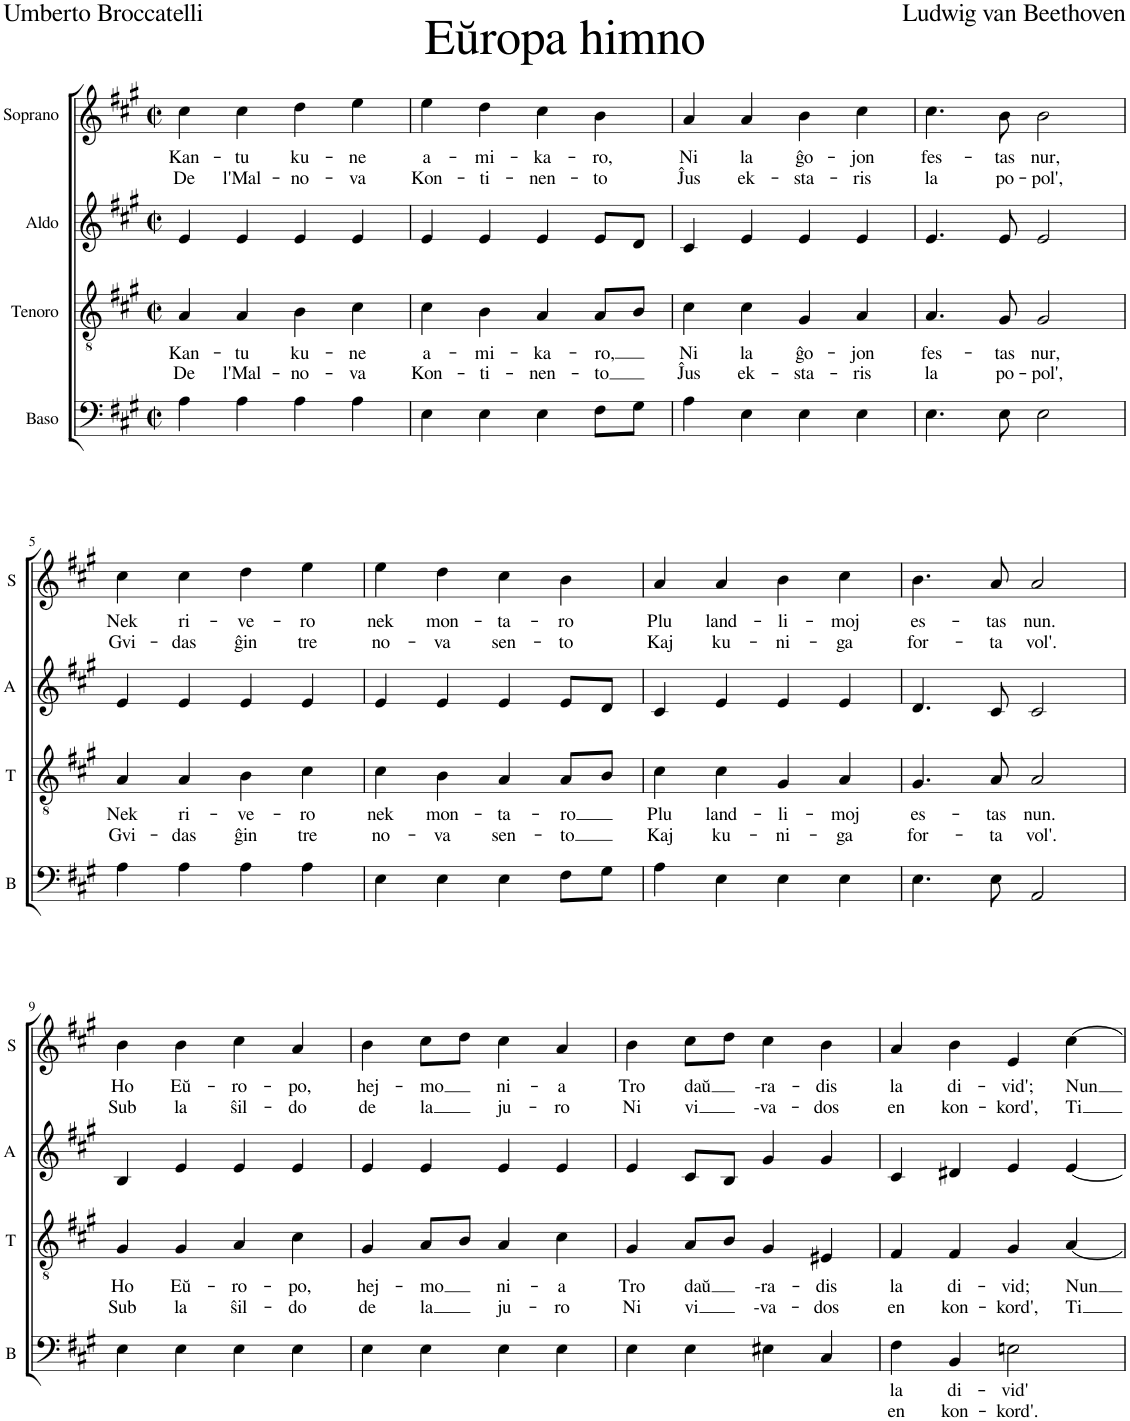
**kern	**text	**text	**kern	**text	**text	**kern	**kern	**text	**text
*part4	*part4	*part4	*part3	*part3	*part3	*part2	*part1	*part1	*part1
*staff4	*staff4	*staff4	*staff3	*staff3	*staff3	*staff2	*staff1	*staff1	*staff1
*I"Baso	*	*	*I"Tenoro	*	*	*I"Aldo	*I"Soprano	*	*
*I'B	*	*	*I'T	*	*	*I'A	*I'S	*	*
*clefF4	*	*	*clefGv2	*	*	*clefG2	*clefG2	*	*
*k[f#c#g#]	*	*	*k[f#c#g#]	*	*	*k[f#c#g#]	*k[f#c#g#]	*	*
*M4/4	*	*	*M4/4	*	*	*M4/4	*M4/4	*	*
*met(c|)	*	*	*met(c|)	*	*	*met(c|)	*met(c|)	*	*
=1	=1	=1	=1	=1	=1	=1	=1	=1	=1
!	!	!	!	!LO:LY:b	!LO:LY:b	!	!	!LO:LY:b	!LO:LY:b
4A\	.	.	4A/	Kan-	De	4e/	4cc#\	Kan-	De
!	!	!	!	!LO:LY:b	!LO:LY:b	!	!	!LO:LY:b	!LO:LY:b
4A\	.	.	4A/	tu	l'Mal-	4e/	4cc#\	tu	l'Mal-
!	!	!	!	!LO:LY:b	!LO:LY:b	!	!	!LO:LY:b	!LO:LY:b
4A\	.	.	4B\	ku-	no-	4e/	4dd\	ku-	no-
!	!	!	!	!LO:LY:b	!LO:LY:b	!	!	!LO:LY:b	!LO:LY:b
4A\	.	.	4c#\	ne	va	4e/	4ee\	ne	va
=2	=2	=2	=2	=2	=2	=2	=2	=2	=2
!	!	!	!	!LO:LY:b	!LO:LY:b	!	!	!LO:LY:b	!LO:LY:b
4E\	.	.	4c#\	a-	Kon-	4e/	4ee\	a-	Kon-
!	!	!	!	!LO:LY:b	!LO:LY:b	!	!	!LO:LY:b	!LO:LY:b
4E\	.	.	4B\	mi-	ti-	4e/	4dd\	mi-	ti-
!	!	!	!	!LO:LY:b	!LO:LY:b	!	!	!LO:LY:b	!LO:LY:b
4E\	.	.	4A/	ka-	nen-	4e/	4cc#\	ka-	nen-
!	!	!	!	!LO:LY:b	!LO:LY:b	!	!	!LO:LY:b	!LO:LY:b
8F#\L	.	.	8A/L	ro,	to	8e/L	4b\	ro,	to
8G#\J	.	.	8B/J	.	.	8d/J	.	.	.
=3	=3	=3	=3	=3	=3	=3	=3	=3	=3
!	!	!	!	!LO:LY:b	!LO:LY:b	!	!	!LO:LY:b	!LO:LY:b
4A\	.	.	4c#\	Ni	Ĵus	4c#/	4a/	Ni	Ĵus
!	!	!	!	!LO:LY:b	!LO:LY:b	!	!	!LO:LY:b	!LO:LY:b
4E\	.	.	4c#\	la	ek-	4e/	4a/	la	ek-
!	!	!	!	!LO:LY:b	!LO:LY:b	!	!	!LO:LY:b	!LO:LY:b
4E\	.	.	4G#/	ĝo-	sta-	4e/	4b\	ĝo-	sta-
!	!	!	!	!LO:LY:b	!LO:LY:b	!	!	!LO:LY:b	!LO:LY:b
4E\	.	.	4A/	jon	ris	4e/	4cc#\	jon	ris
=4	=4	=4	=4	=4	=4	=4	=4	=4	=4
!	!	!	!	!LO:LY:b	!LO:LY:b	!	!	!LO:LY:b	!LO:LY:b
4.E\	.	.	4.A/	fes-	la	4.e/	4.cc#\	fes-	la
!	!	!	!	!LO:LY:b	!LO:LY:b	!	!	!LO:LY:b	!LO:LY:b
8E\	.	.	8G#/	tas	po-	8e/	8b\	tas	po-
!	!	!	!	!LO:LY:b	!LO:LY:b	!	!	!LO:LY:b	!LO:LY:b
2E\	.	.	2G#/	nur,	pol',	2e/	2b\	nur,	pol',
!!LO:LB:g=z
=5	=5	=5	=5	=5	=5	=5	=5	=5	=5
!	!	!	!	!LO:LY:b	!LO:LY:b	!	!	!LO:LY:b	!LO:LY:b
4A\	.	.	4A/	Nek	Gvi-	4e/	4cc#\	Nek	Gvi-
!	!	!	!	!LO:LY:b	!LO:LY:b	!	!	!LO:LY:b	!LO:LY:b
4A\	.	.	4A/	ri-	das	4e/	4cc#\	ri-	das
!	!	!	!	!LO:LY:b	!LO:LY:b	!	!	!LO:LY:b	!LO:LY:b
4A\	.	.	4B\	ve-	ĝin	4e/	4dd\	ve-	ĝin
!	!	!	!	!LO:LY:b	!LO:LY:b	!	!	!LO:LY:b	!LO:LY:b
4A\	.	.	4c#\	ro	tre	4e/	4ee\	ro	tre
=6	=6	=6	=6	=6	=6	=6	=6	=6	=6
!	!	!	!	!LO:LY:b	!LO:LY:b	!	!	!LO:LY:b	!LO:LY:b
4E\	.	.	4c#\	nek	no-	4e/	4ee\	nek	no-
!	!	!	!	!LO:LY:b	!LO:LY:b	!	!	!LO:LY:b	!LO:LY:b
4E\	.	.	4B\	mon-	va	4e/	4dd\	mon-	va
!	!	!	!	!LO:LY:b	!LO:LY:b	!	!	!LO:LY:b	!LO:LY:b
4E\	.	.	4A/	ta-	sen-	4e/	4cc#\	ta-	sen-
!	!	!	!	!LO:LY:b	!LO:LY:b	!	!	!LO:LY:b	!LO:LY:b
8F#\L	.	.	8A/L	ro	to	8e/L	4b\	ro	to
8G#\J	.	.	8B/J	.	.	8d/J	.	.	.
=7	=7	=7	=7	=7	=7	=7	=7	=7	=7
!	!	!	!	!LO:LY:b	!LO:LY:b	!	!	!LO:LY:b	!LO:LY:b
4A\	.	.	4c#\	Plu	Kaj	4c#/	4a/	Plu	Kaj
!	!	!	!	!LO:LY:b	!LO:LY:b	!	!	!LO:LY:b	!LO:LY:b
4E\	.	.	4c#\	land-	ku-	4e/	4a/	land-	ku-
!	!	!	!	!LO:LY:b	!LO:LY:b	!	!	!LO:LY:b	!LO:LY:b
4E\	.	.	4G#/	li-	ni-	4e/	4b\	li-	ni-
!	!	!	!	!LO:LY:b	!LO:LY:b	!	!	!LO:LY:b	!LO:LY:b
4E\	.	.	4A/	moj	ga	4e/	4cc#\	moj	ga
=8	=8	=8	=8	=8	=8	=8	=8	=8	=8
!	!	!	!	!LO:LY:b	!LO:LY:b	!	!	!LO:LY:b	!LO:LY:b
4.E\	.	.	4.G#/	es-	for-	4.d/	4.b\	es-	for-
!	!	!	!	!LO:LY:b	!LO:LY:b	!	!	!LO:LY:b	!LO:LY:b
8E\	.	.	8A/	tas	ta	8c#/	8a/	tas	ta
!	!	!	!	!LO:LY:b	!LO:LY:b	!	!	!LO:LY:b	!LO:LY:b
2AA/	.	.	2A/	nun.	vol'.	2c#/	2a/	nun.	vol'.
!!LO:LB:g=z
=9	=9	=9	=9	=9	=9	=9	=9	=9	=9
!	!	!	!	!LO:LY:b	!LO:LY:b	!	!	!LO:LY:b	!LO:LY:b
4E\	.	.	4G#/	Ho	Sub	4B/	4b\	Ho	Sub
!	!	!	!	!LO:LY:b	!LO:LY:b	!	!	!LO:LY:b	!LO:LY:b
4E\	.	.	4G#/	Eŭ-	la	4e/	4b\	Eŭ-	la
!	!	!	!	!LO:LY:b	!LO:LY:b	!	!	!LO:LY:b	!LO:LY:b
4E\	.	.	4A/	ro-	ŝil-	4e/	4cc#\	ro-	ŝil-
!	!	!	!	!LO:LY:b	!LO:LY:b	!	!	!LO:LY:b	!LO:LY:b
4E\	.	.	4c#\	po,	do	4e/	4a/	po,	do
=10	=10	=10	=10	=10	=10	=10	=10	=10	=10
!	!	!	!	!LO:LY:b	!LO:LY:b	!	!	!LO:LY:b	!LO:LY:b
4E\	.	.	4G#/	hej-	de	4e/	4b\	hej-	de
!	!	!	!	!LO:LY:b	!LO:LY:b	!	!	!LO:LY:b	!LO:LY:b
4E\	.	.	8A/L	mo	la	4e/	8cc#\L	mo	la
.	.	.	8B/J	.	.	.	8dd\J	.	.
!	!	!	!	!LO:LY:b	!LO:LY:b	!	!	!LO:LY:b	!LO:LY:b
4E\	.	.	4A/	ni-	ju-	4e/	4cc#\	ni-	ju-
!	!	!	!	!LO:LY:b	!LO:LY:b	!	!	!LO:LY:b	!LO:LY:b
4E\	.	.	4c#\	a	ro	4e/	4a/	a	ro
=11	=11	=11	=11	=11	=11	=11	=11	=11	=11
!	!	!	!	!LO:LY:b	!LO:LY:b	!	!	!LO:LY:b	!LO:LY:b
4E\	.	.	4G#/	Tro	Ni	4e/	4b\	Tro	Ni
!	!	!	!	!LO:LY:b	!LO:LY:b	!	!	!LO:LY:b	!LO:LY:b
4E\	.	.	8A/L	daŭ	vi	8c#/L	8cc#\L	-daŭ	-vi
.	.	.	8B/J	.	.	8B/J	8dd\J	.	.
!	!	!	!	!LO:LY:b	!LO:LY:b	!	!	!LO:LY:b	!LO:LY:b
4E#X\	.	.	4G#/	-ra-	-va-	4g#/	4cc#\	-ra-	-va-
!	!	!	!	!LO:LY:b	!LO:LY:b	!	!	!LO:LY:b	!LO:LY:b
4C#/	.	.	4E#X/	dis	dos	4g#/	4b\	dis	dos
=12	=12	=12	=12	=12	=12	=12	=12	=12	=12
!	!LO:LY:b	!LO:LY:b	!	!LO:LY:b	!LO:LY:b	!	!	!LO:LY:b	!LO:LY:b
4F#\	la	en	4F#/	la	en	4c#/	4a/	la	en
!	!LO:LY:b	!LO:LY:b	!	!LO:LY:b	!LO:LY:b	!	!	!LO:LY:b	!LO:LY:b
4BB/	di-	kon-	4F#/	di-	kon-	4d#X/	4b\	di-	kon-
!	!LO:LY:b	!LO:LY:b	!	!LO:LY:b	!LO:LY:b	!	!	!LO:LY:b	!LO:LY:b
2En\	vid'	kord'.	4G#/	vid;	kord',	4e/	4e/	vid';	kord',
!	!	!	!	!LO:LY:b	!LO:LY:b	!	!	!LO:LY:b	!LO:LY:b
.	.	.	[4A/	Nun	-Ti	[4e/	[4cc#\	Nun	-Ti
=	=	=	=	=	=	=	=	=	=
*-	*-	*-	*-	*-	*-	*-	*-	*-	*-
